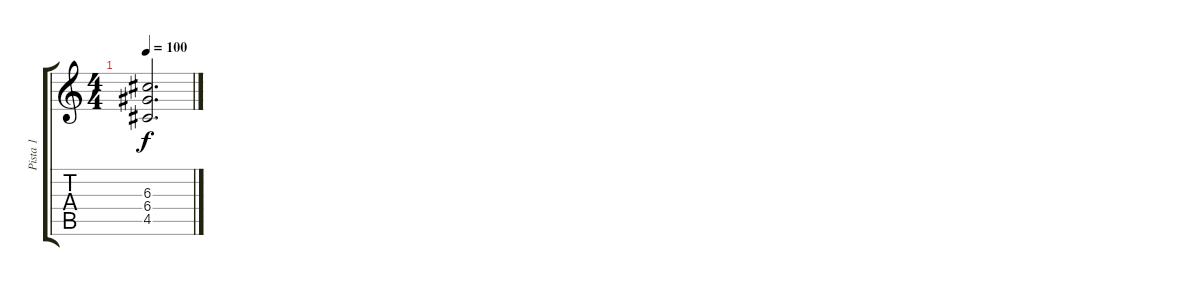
\track ("Pista 1" "Pista 1") {instrument distortionguitar}
\staff {score tabs}
\tuning (E4 B3 G3 D3 A2 E2) {hide}
\ts (4 4)
\tempo 100
\clef g2
\ks c
(6.3 6.4 4.5).2{d dy f}
